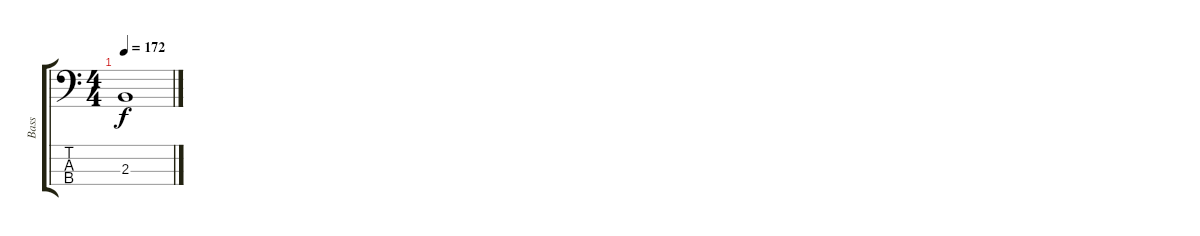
\track ("Bass" "Bass") {instrument electricbassfinger}
\staff {score tabs}
\tuning (G2 D2 A1 E1) {hide}
\ts (4 4)
\tempo 172
\clef f4
\ks c
2.3{t}.1{dy f}
